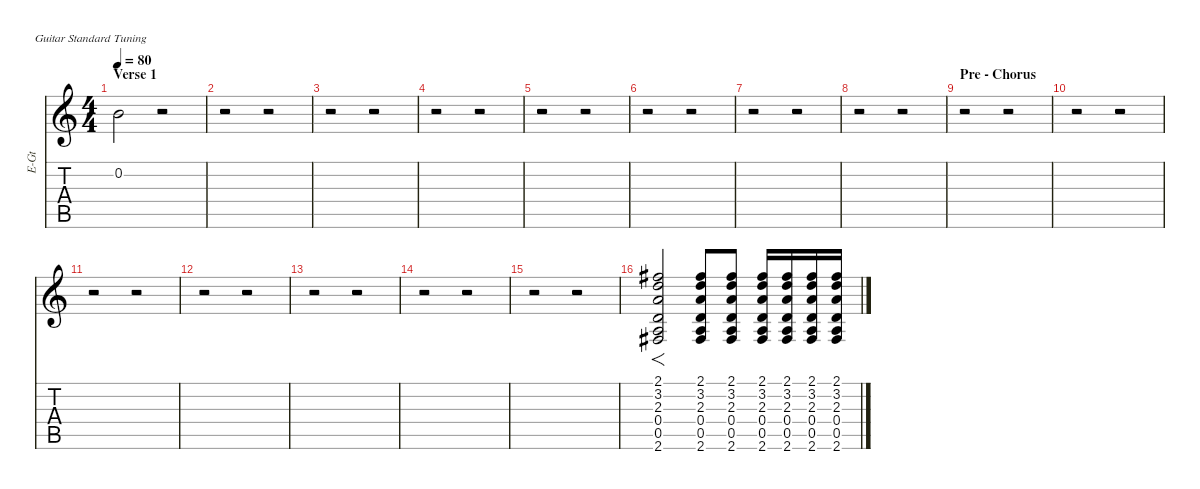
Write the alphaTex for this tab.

\hideDynamics
\bracketExtendMode nobrackets
\otherSystemsTrackNameOrientation horizontal
\track ("Guitar2" "E-Gt") {instrument overdrivenguitar}
\staff {score tabs}
\tuning (E4 B3 G3 D3 A2 E2)
\ts (4 4)
\section ("" "Verse 1")
\tempo 80
\clef g2
\ks c
0.2.2{dy f beam Down} r.2{beam Down} |
r.2{beam Down} r.2{beam Down} |
r.2{beam Down} r.2{beam Down} |
r.2{beam Down} r.2{beam Down} |
r.2{beam Down} r.2{beam Down} |
r.2{beam Down} r.2{beam Down} |
r.2{beam Down} r.2{beam Down} |
r.2{beam Down} r.2{beam Down} |
\section ("" "Pre - Chorus")
r.2{beam Down} r.2{beam Down} |
r.2{beam Down} r.2{beam Down} |
r.2{beam Down} r.2{beam Down} |
r.2{beam Down} r.2{beam Down} |
r.2{beam Down} r.2{beam Down} |
r.2{beam Down} r.2{beam Down} |
r.2{beam Down} r.2{beam Down} |
(2.1{acc #} 3.2 2.3 0.4 0.5 2.6{acc #}).2{f beam Up} (2.1{acc #} 3.2 2.3 0.4 0.5 2.6{acc #}).8{beam Up} (2.1{acc #} 3.2 2.3 0.4 0.5 2.6{acc #}).8{beam Up} (2.1{acc #} 3.2 2.3 0.4 0.5 2.6{acc #}).16{beam Up} (2.1{acc #} 3.2 2.3 0.4 0.5 2.6{acc #}).16{beam Up} (2.1{acc #} 3.2 2.3 0.4 0.5 2.6{acc #}).16{beam Up} (2.1{acc #} 3.2 2.3 0.4 0.5 2.6{acc #}).16{beam Up}
